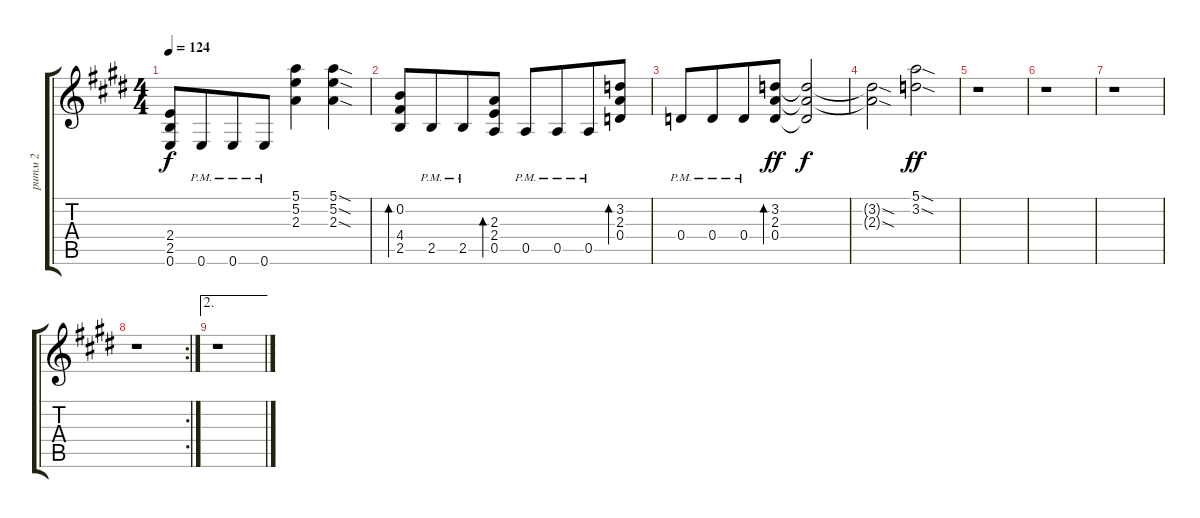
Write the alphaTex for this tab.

\track ("ритм 2" "ритм 2") {instrument overdrivenguitar}
\staff {score tabs}
\tuning (E4 B3 G3 D3 A2 E2) {hide}
\ts (4 4)
\tempo 124
\clef g2
\ks e
(2.4{t} 2.5{t} 0.6{t}).8{dy f} 0.6{pm}.8{beam merge} 0.6{pm}.8 0.6{pm}.8 (5.1 5.2 2.3).4 (5.1{sod} 5.2{sod} 2.3{sod}).4 |
(0.2 4.4 2.5).8{bd 60} 2.5{pm}.8{beam merge} 2.5{pm}.8 (2.3 2.4 0.5).8{bd 60} 0.5{pm}.8 0.5{pm}.8{beam merge} 0.5{pm}.8 (3.2 2.3 0.4).8{bd 60} |
0.4{pm}.8 0.4{pm}.8{beam merge} 0.4{pm}.8 (3.2 2.3 0.4).8{bd 60 dy ff} (3.2{t} 2.3{t} 0.4{t}).2{dy f} |
(3.2{sod t} 2.3{sod t}).2 (5.1{sod} 3.2{sod}).2{dy ff} |
r.1 |
r.1 |
r.1 |
\rc 2
r.1 |
\ae 2
r.1
